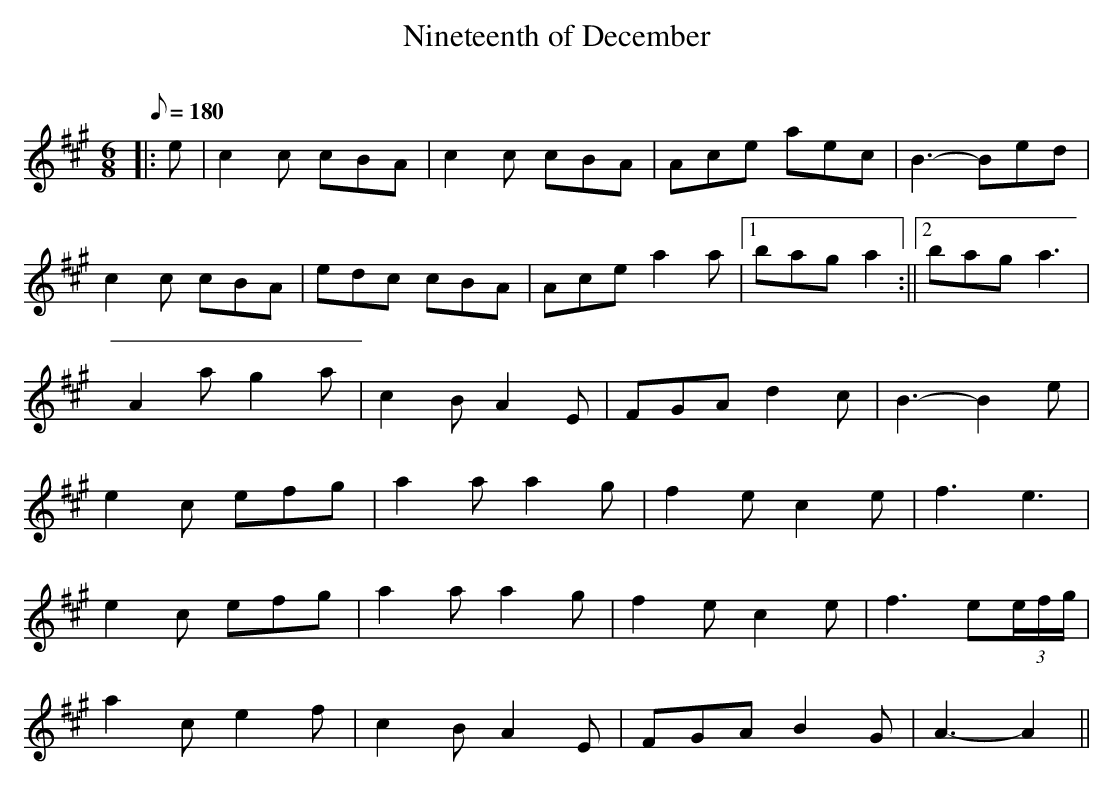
X:1
T: Nineteenth of December
C:
M:6/8
Q:180
K:A
L:1/16
|:e2|c4c2 c2B2A2|c4c2 c2B2A2|A2c2e2 a2e2c2|B6-B2e2d2|
c4c2 c2B2A2|e2d2c2 c2B2A2|A2c2e2 a4a2|1b2a2g2 a4:||2b2a2g2 a6|
A4a2 g4a2|c4B2 A4E2|F2G2A2 d4c2|B6-B4e2|
e4c2 e2f2g2|a4a2 a4g2|f4e2 c4e2|f6e6|
e4c2 e2f2g2|a4a2 a4g2|f4e2 c4e2|f6 e2(3efg|
a4c2 e4f2|c4B2 A4E2|F2G2A2 B4G2|A6-A4||
